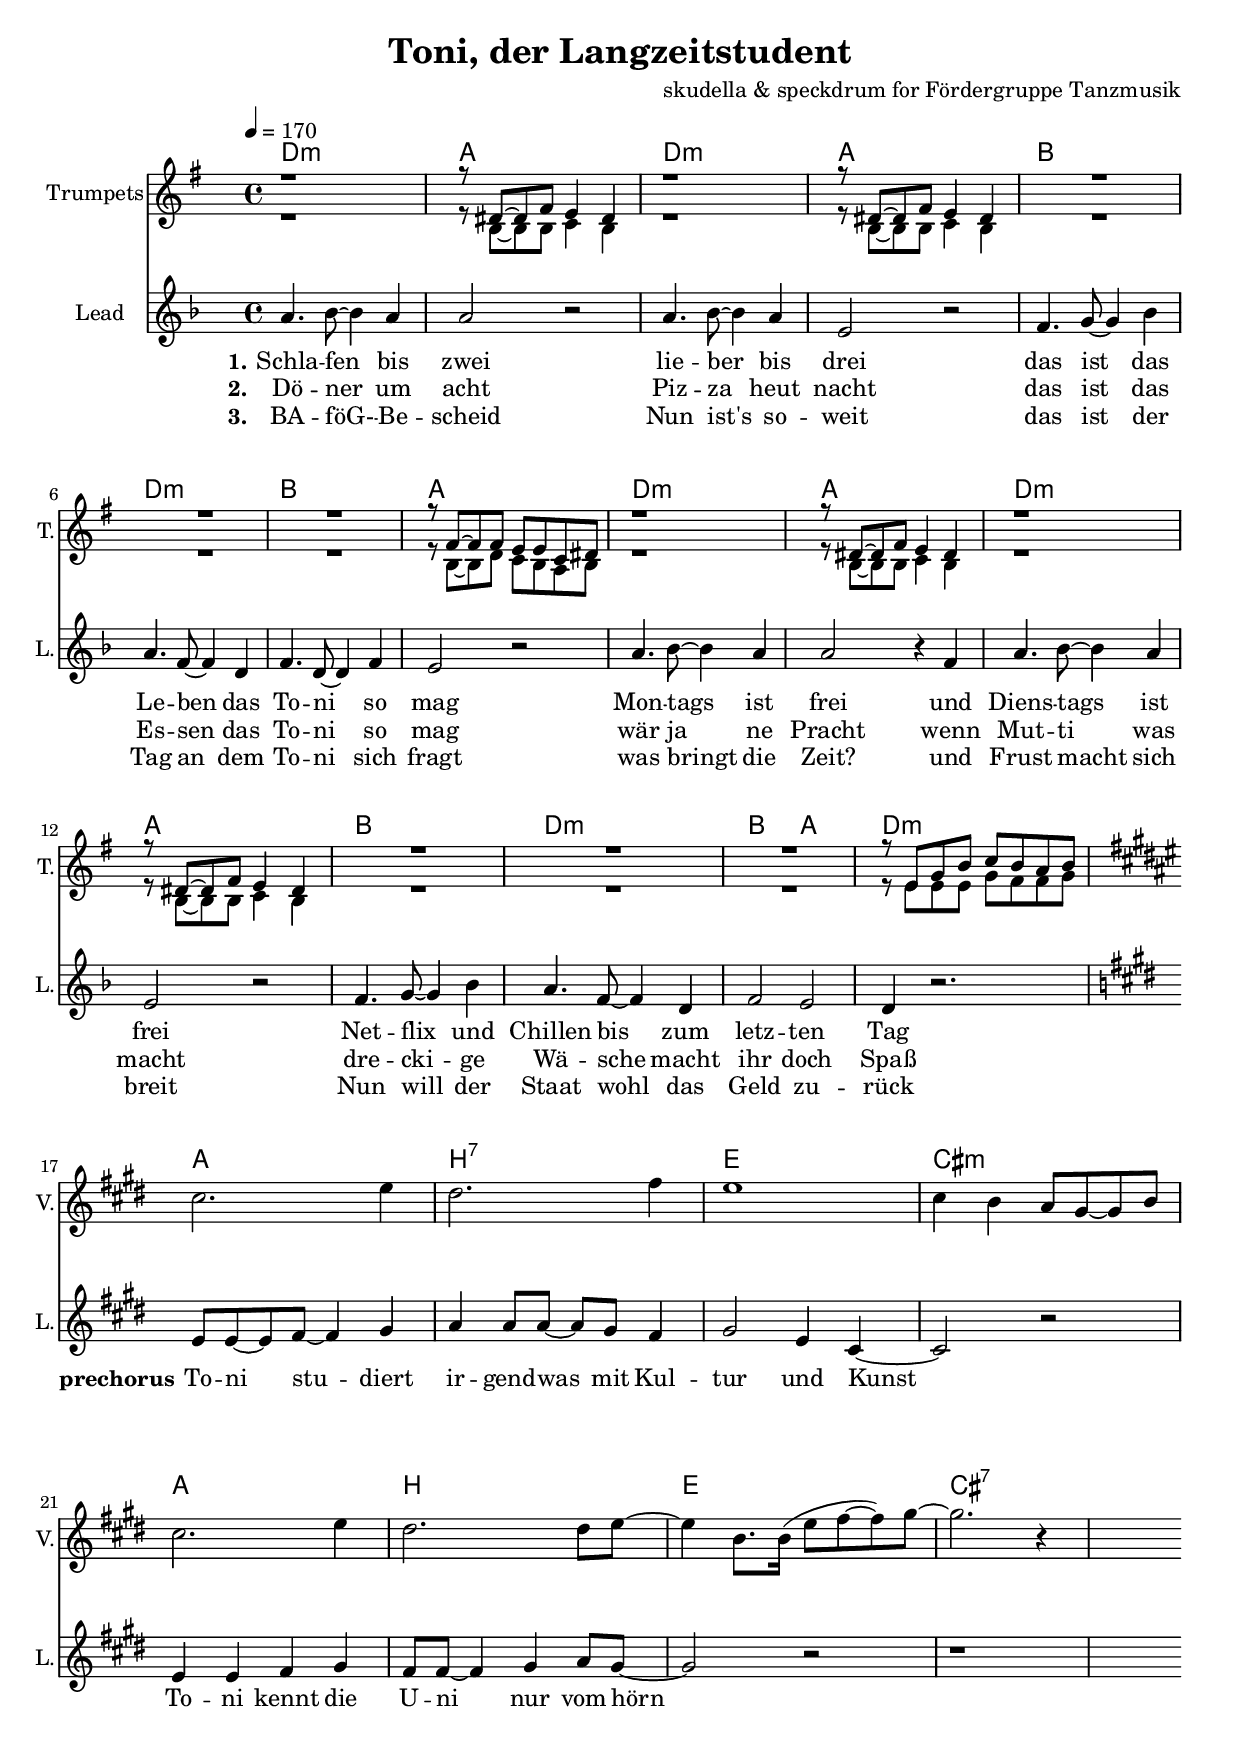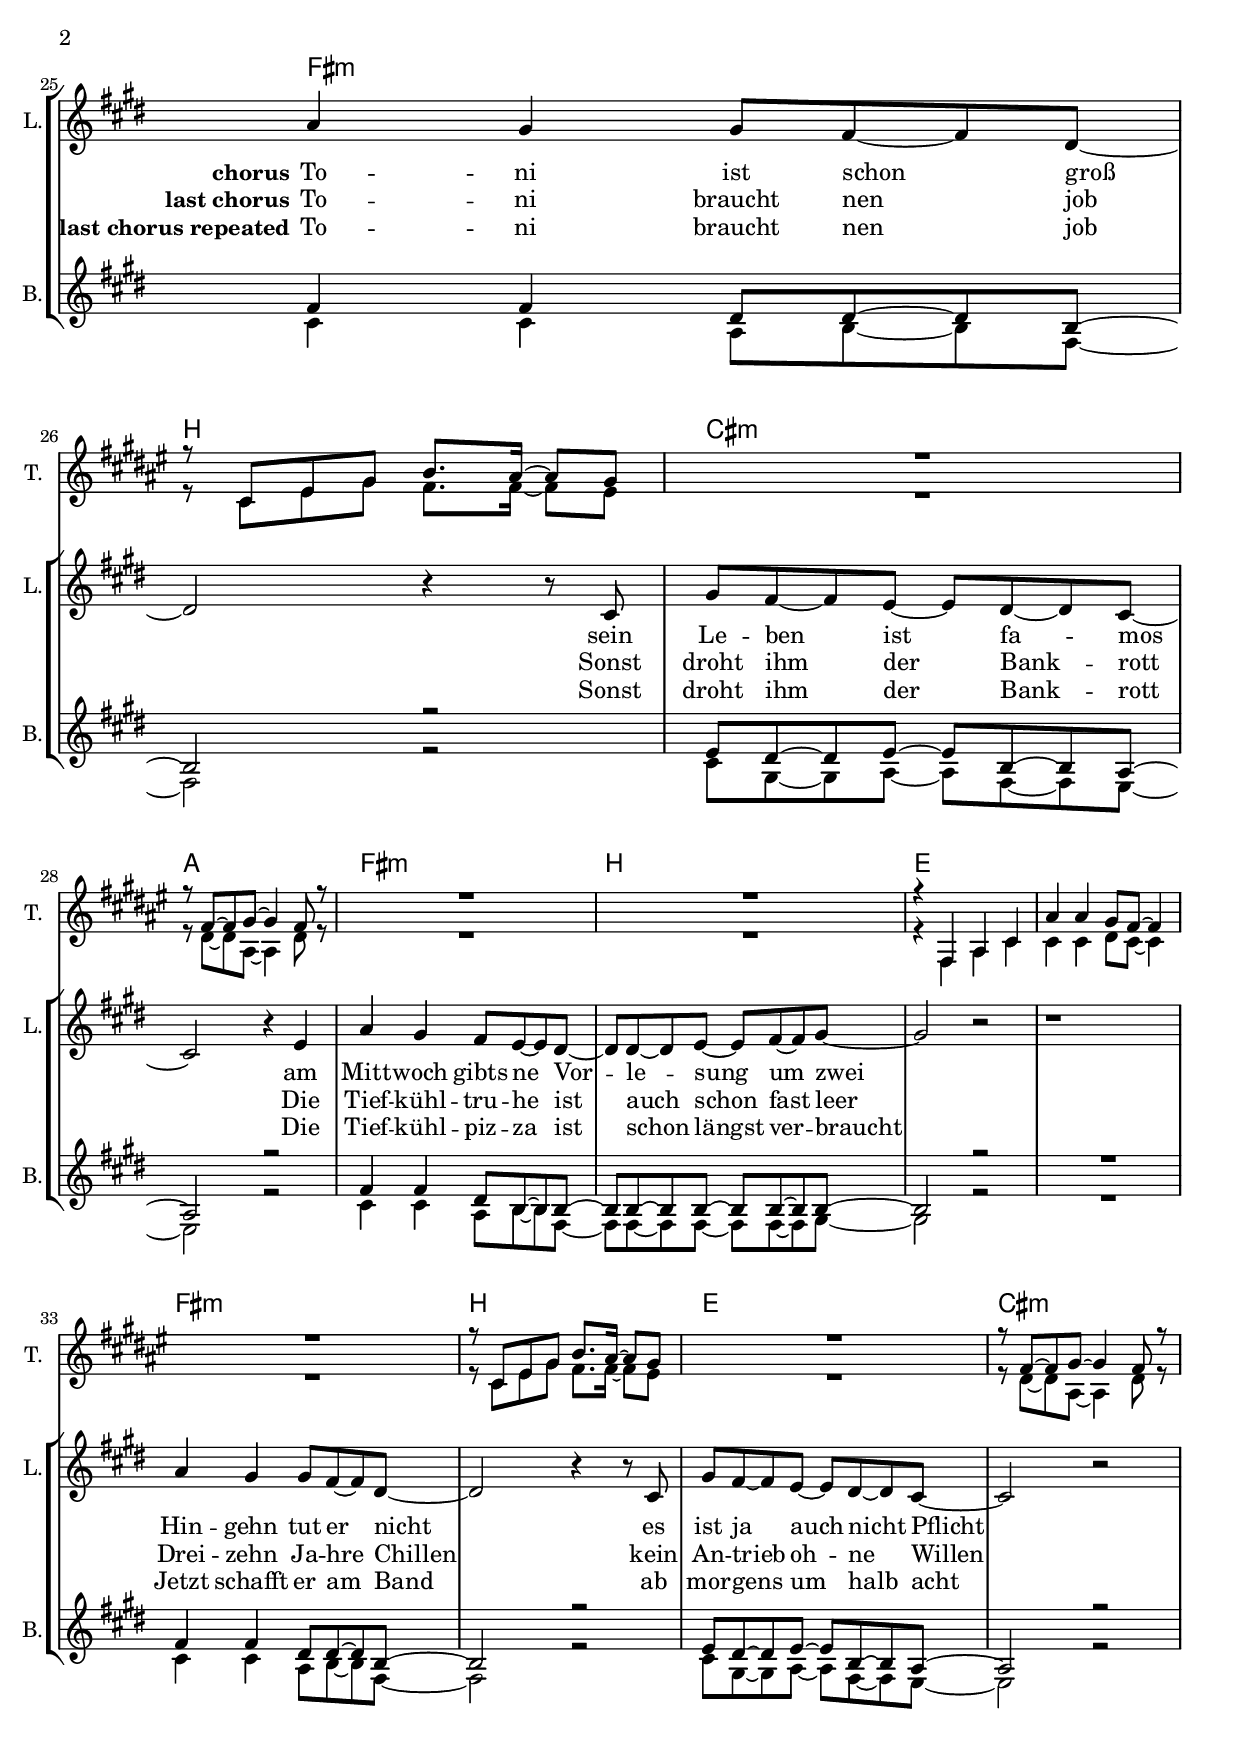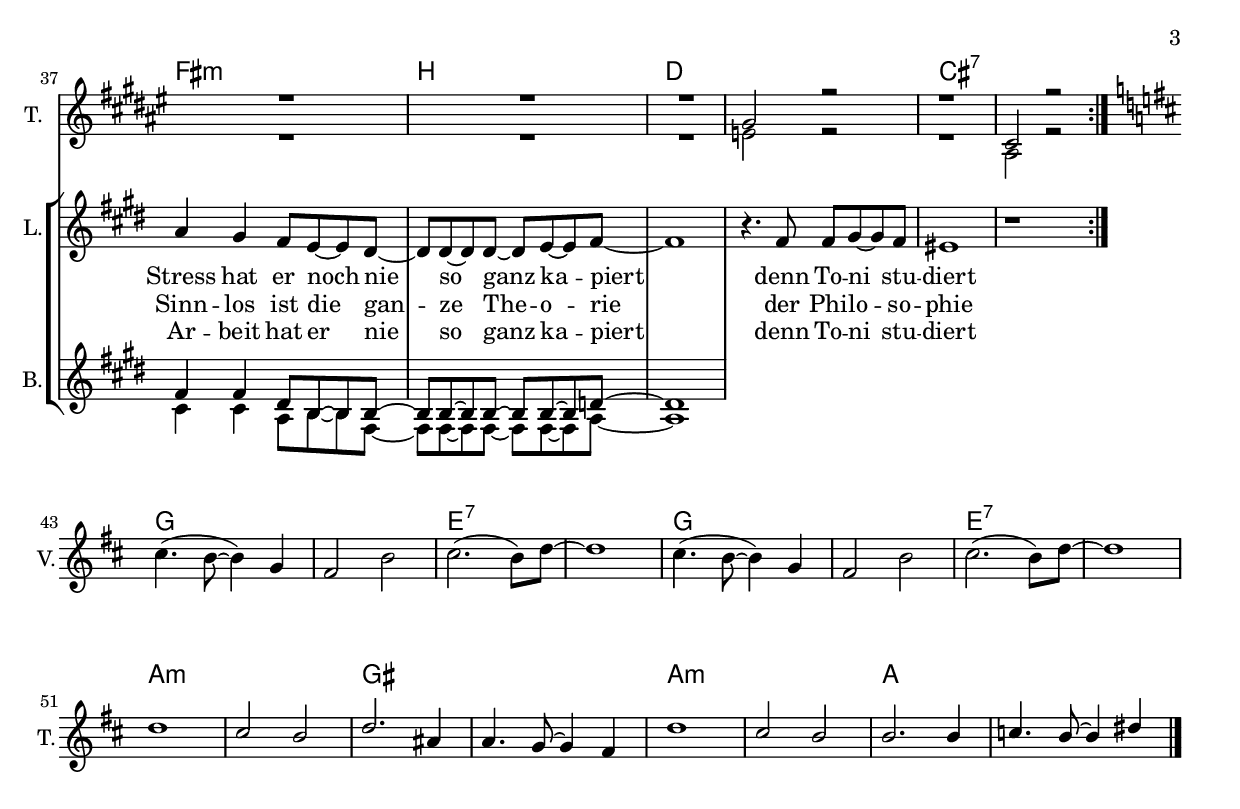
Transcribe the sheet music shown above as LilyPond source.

\version "2.16.2"

\header {
  title = "Toni, der Langzeitstudent"
  composer = "skudella & speckdrum for Fördergruppe Tanzmusik"

}

global = {
  \key bes \minor
  \time 4/4
  \tempo 4 = 170
}

harmonies = \chordmode {
  \germanChords
 bes1:m f1 bes1:m f1
 ges1 bes1:m ges1 f1
 bes1:m f1 bes1:m f1
 ges1 bes1:m ges2 f2 bes1:m
 
 f1 g1:7 c1 a1:m
 f1 g1 c1 a1:7 
 
 d1:m g1 a1:m f1
 d1:m g1 c1 c1
 d1:m g1 c1 a1:m
 d1:m g1 bes1 bes1
 a1:7 a1:7
 
es1 es1 c1:7 c1:7
es1 es1 c1:7 c1:7
f1:m f1:m e1 e1
f1:m f1:m f1 f1
 

}

violinMusic = \relative c'' {
 \key a \minor
 \time 4/4
  \tempo 4 = 170

 R1*16
 a2. c4
 b2. d4
 c1
 a4 g4 f8 e8~e8 g8
 a2. c4
 b2. b8 c8~
 c4 g8. g16(c8 d8~d8) e8~
 e2. r4
 R1*18
 
 \break
 \key bes \major
 
 a,4.( g8~g4) es4
 d2 g2
 a2.( g8) bes8~
 bes1
 a4.( g8~g4) es4
 d2 g2
 a2.( g8) bes8~
 bes1
}

trumpetoneVerseMusic = \relative c' {
 \break
 r1
 r8 a8~a8 c8 bes4 a4
 r1
 r8 a8~a8 c8 bes4 a4
 R1*3
 r8 c8~c8 c8 bes8 bes8 ges8 a8
 r1
 r8 a8~a8 c8 bes4 a4
 r1
 r8 a8~a8 c8 bes4 a4
 R1*3
 r8 bes8 des8 f8 ges8 f8 es8 f8
}

trumpetonePreChorusMusic = \relative c' {
 \break
 \key c \major

 R1*8
}

trumpetoneChorusMusic = \relative c' {
 \break
 \key c \major
 R1
 r8 g8 b8 d8 f8. e16~e8 d8
 R1
 r8 c8~c8 d8~d4 c8 r8  
 R1*2
 
 r4 c,4 e4 g4
 e'4 e4 d8 c8~c4
 R1
 r8 g8 b8 d8 f8. e16~e8 d8
 R1
 r8 c8~c8 d8~d4 c8 r8  
 R1*3
 d2 r2
 r1
 g,2 r2
}

trumpetoneBridgeMusic = \relative c' {
 \break
 \key f \minor
 R1*8
 as'1
 g2 f2
 as2. e4
 es4. des8~des4 c4
 as'1
 g2 f2
 f2. f4
 ges4. f8~f4 a4
 \bar "|."
}

trumpettwoVerseMusic = \relative c' {
 r1
 r8 f,8~f8 f8 ges4 f4
 r1
 r8 f8~f8 f8 ges4 f4
 R1*3
 r8 f8~f8 as8 ges8 f8 es8 f8
 r1
 r8 f8~f8 f8 ges4 f4
 r1
 r8 f8~f8 f8 ges4 f4
 R1*3
 r8 bes8 bes8 bes8 des8 c8 c8 des8
}

trumpettwoPreChrousMusic = \relative c' {
 \key c \major

 \break
 R1*9
}

trumpettwoChorusMusic = \relative c' {
 \break
 r8 g8 b8 d8 c8. c16~c8 b8
 R1
 r8 a8~a8 e8~e4 a8 r8  
 R1*2
 r4 c,4 e4 g4
 g4 g4 a8 g8~g4
 R1
 r8 g8 b8 d8 c8. c16~c8 b8
 R1
 r8 a8~a8 e8~e4 a8 r8  
 R1*3
 bes2 r2
 r1
 e,2 r2
 
}
leadMusicverse = \relative c'
{
f4. ges8~ges4 f4 
f2 r2
f4. ges8~ges4 f4 
c2 r2
des4. es8~es4 ges4 
f4. des8~des4 bes4 
des4. bes8~bes4 des4 
c2 r2
f4. ges8~ges4 f4 
f2 r4 des
f4. ges8~ges4 f4 
c2 r2
des4. es8~es4 ges4 
f4. des8~des4 bes4 
des2 c2 
bes4 r2.
}

leadMusicprechorus = \relative c'
{
\break
\key c \major

c8 c8~c8 d8~d4 e4 
f4 f8 f8~f8 e8 d4 
e2 c4 a4~
a2 r2
c4 c4 d4 e4
d8 d8~d4 e4 f8 e8~
e2 r2
r1

}

leadMusicchorus = \relative c'
{
\break
f4 e4 e8 d8~d8 b8~
b2 r4 r8 a8
e'8 d8~d8 c8~c8 b8~b8 a8~
a2 r4 c
f4 e4 d8 c8~c8 b8~
b8 b8~b8 c8~c8 d8~d8 e8~
e2 r2
r1
f4 e4 e8 d8~d8 b8~
b2 r4 r8 a8
e'8 d8~d8 c8~c8 b8~b8 a8~
a2 r2
f'4 e4 d8 c8~c8 b8~
b8 b8~b8 b8~b8 c8~c8 d8~
d1
r4. d8 d e8~e8 d8
cis1
r1
\bar ":|."

}

leadWordsOne = \lyricmode { 
\set stanza = "1."

Schla -- fen bis zwei
lie -- ber bis drei
das ist das Le -- ben das To -- ni so mag
Mon -- tags ist frei
und Diens -- tags ist frei
Net -- flix und Chillen bis zum letz -- ten Tag

}

leadWordsPrechorus = \lyricmode { 
\set stanza = "prechorus" 
To -- ni stu -- diert ir -- gend -- was mit Kul -- tur und Kunst
To -- ni kennt die U -- ni nur vom hörn
}

leadWordsChorus = \lyricmode {
\set stanza = "chorus"
To -- ni ist schon groß
sein Le -- ben ist fa -- mos 
am Mitt -- woch gibts ne Vor -- le -- sung um zwei

Hin -- gehn tut er nicht
es ist ja auch nicht Pflicht
Stress hat er noch nie so ganz ka -- piert
denn To -- ni stu -- diert
}


leadWordsChorusThree = \lyricmode {
\set stanza = "last chorus"
To -- ni braucht nen job
Sonst droht ihm der Bank -- rott
Die Tief -- kühl -- tru -- he ist auch schon fast leer
Drei -- zehn Ja -- hre Chillen
kein An -- trieb oh -- ne Willen
Sinn -- los ist die gan -- ze The -- o -- rie
der Phi -- lo -- so -- phie
}

leadWordsChorusThreeTwo = \lyricmode {
\set stanza = "last chorus repeated"
To -- ni braucht nen job
Sonst droht ihm der Bank -- rott
Die Tief -- kühl -- piz -- za ist schon längst ver -- braucht
Jetzt schafft er am Band
ab mor -- gens um halb acht
Ar -- beit hat er nie so ganz ka -- piert
denn To -- ni stu -- diert
}


leadWordsTwo = \lyricmode { 
\set stanza = "2." 
Dö -- ner um acht
Piz -- za heut nacht
das ist das Es -- sen das To -- ni so mag
wär ja ne Pracht
wenn Mut -- ti was macht
dre -- cki -- ge Wä -- sche macht ihr doch Spaß
}

leadWordsThree = \lyricmode {
  
\set stanza = "3." 
BA -- föG- -- Be -- scheid
Nun ist's so -- weit
das ist der Tag an dem To -- ni sich fragt
was bringt die Zeit?
und Frust macht sich breit
Nun will der Staat wohl das Geld zu -- rück

}

leadWordsFour = \lyricmode {
\set stanza = "4." 


}
backingOneChorusMusic = \relative c' {
 R1*24 
 \break
 \key c \major
 d4 d4 b8 b8~b8 g8~
 g2 r2
 c8 b8~b8 c8~c8 g8~g8 f8~
 f2 r2
 d'4 d4 b8 g8~g8 g8~
 g8 g8~g8 g8~g8 g8~g8 g8~
 g2 r2
 R1
 d'4 d4 b8 b8~b8 g8~
 g2 r2
 c8 b8~b8 c8~c8 g8~g8 f8~
 f2 r2
 d'4 d4 b8 g8~g8 g8~
 g8 g8~g8 g8~g8 g8~g8 bes8~
 bes1

}

backingOneChorusWords = \lyricmode {

}

backingTwoChorusMusic = \relative c' {


 R1*24
 \break
 \key c \major
 a4 a4 f8 g8~g8 d8~
 d2 r2
 a'8 e8~e8 f8~f8 d8~d8 c8~
 c2 r2
 a'4 a4 f8 g8~g8 d8~
 d8 d8~d8 d8~d8 d8~d8 e8~
 e2 r2
 R1
 a4 a4 f8 g8~g8 d8~
 d2 r2
 a'8 e8~e8 f8~f8 d8~d8 c8~
 c2 r2
 a'4 a4 f8 g8~g8 d8~
 d8 d8~d8 d8~d8 d8~d8 f8~
 f1
}
backingTwoChorusWords = \lyricmode {

}

\score {
  <<
    \new ChordNames {
      \set chordChanges = ##t
      \transpose c e { \global \harmonies }
    }

    \new StaffGroup <<
    
      \new Staff = "Violin" {
        \set Staff.instrumentName = #"Violin"
        \set Staff.shortInstrumentName = #"V."
        \set Staff.midiInstrument = #"violin"
         \transpose c e { \violinMusic }
      }
      \new Staff = "Trumpets" <<
        \set Staff.instrumentName = #"Trumpets"
	\set Staff.shortInstrumentName = #"T."
        \set Staff.midiInstrument = #"trumpet"
        \transposition bes
        %\new Voice = "Trumpet1Verse" { \voiceOne << \transpose c c { \global \trumpetoneVerseMusic } >> }
        %\new Voice = "Trumpet1PreChorus" { \voiceOne << \transpose c c { \trumpetonePreChorusMusic } >> }
        %\new Voice = "Trumpet1Chorus" { \voiceOne << \transpose c c { \trumpetoneChorusMusic } >> }
        %\new Voice = "Trumpet1Bridge" { \voiceOne << \transpose c c { \trumpetoneBridgeMusic } >> }
	%\new Voice = "Trumpet2Verse" { \voiceTwo << \transpose c c { \global \trumpettwoVerseMusic } >> }      
	%\new Voice = "Trumpet2PreChorus" { \voiceTwo << \transpose c c {  \trumpettwoPreChrousMusic } >> }      
	%\new Voice = "Trumpet2Chorus" { \voiceTwo << \transpose c c { \trumpettwoChorusMusic } >> }      
        \new Voice = "Trumpet1" { \voiceOne << \transpose c fis { \global \trumpetoneVerseMusic \trumpetonePreChorusMusic \trumpetoneChorusMusic \trumpetoneBridgeMusic} >> }
	\new Voice = "Trumpet2" { \voiceTwo << \transpose c fis { \global \trumpettwoVerseMusic \trumpettwoPreChrousMusic \trumpettwoChorusMusic} >> }      
      >>
    >>  
    \new StaffGroup <<
      \new Staff = "lead" {
	\set Staff.instrumentName = #"Lead"
	\set Staff.shortInstrumentName = #"L."
        \set Staff.midiInstrument = #"voice oohs"
        \new Voice = "leadverse" { << \transpose c e { \global \leadMusicverse } >> }
        \new Voice = "leadprechorus" { << \transpose c e { \leadMusicprechorus } >> }
        \new Voice = "leadchorus" { << \transpose c e { \leadMusicchorus } >> }
      }
      \new Lyrics \with { alignBelowContext = #"lead" }
      \lyricsto "leadchorus" \leadWordsChorusThreeTwo
      \new Lyrics \with { alignBelowContext = #"lead" }
      \lyricsto "leadchorus" \leadWordsChorusThree
      \new Lyrics \with { alignBelowContext = #"lead" }
      \lyricsto "leadchorus" \leadWordsChorus
      \new Lyrics \with { alignBelowContext = #"lead" }
      \lyricsto "leadverse" \leadWordsFour
      \new Lyrics \with { alignBelowContext = #"lead" }
      \lyricsto "leadverse" \leadWordsThree
      \new Lyrics \with { alignBelowContext = #"lead" }
      \lyricsto "leadverse" \leadWordsTwo
      \new Lyrics \with { alignBelowContext = #"lead" }
      \lyricsto "leadverse" \leadWordsOne
      \new Lyrics \with { alignBelowContext = #"lead" }
      \lyricsto "leadprechorus" \leadWordsPrechorus
      % we could remove the line about this with the line below, since
      % we want the alto lyrics to be below the alto Voice anyway.
      % \new Lyrics \lyricsto "altos" \altoWords

      \new Staff = "backing" <<
	%  \clef backingTwo
	\set Staff.instrumentName = #"Backing"
	\set Staff.shortInstrumentName = #"B."
        \set Staff.midiInstrument = #"voice oohs"
	\new Voice = "backingOnes" { \voiceOne << \transpose c e { \global \backingOneChorusMusic } >> }
	\new Voice = "backingTwoes" { \voiceTwo << \transpose c e { \global \backingTwoChorusMusic } >> }

      >>
      \new Lyrics \with { alignAboveContext = #"backing" }
      \lyricsto "backingOnes" \backingOneChorusWords
      \new Lyrics \with { alignBelowContext = #"backing" }
      \lyricsto "backingTwoes" \backingTwoChorusWords

      % again, we could replace the line above this with the line below.
      % \new Lyrics \lyricsto "backingTwoes" \backingTwoWords
    >>
  >>
  \midi {}
  \layout {
    \context {
      \Staff \RemoveEmptyStaves
      \override VerticalAxisGroup #'remove-first = ##t
    }
  }
}

#(set-global-staff-size 19)

\paper {
  page-count = #3
}